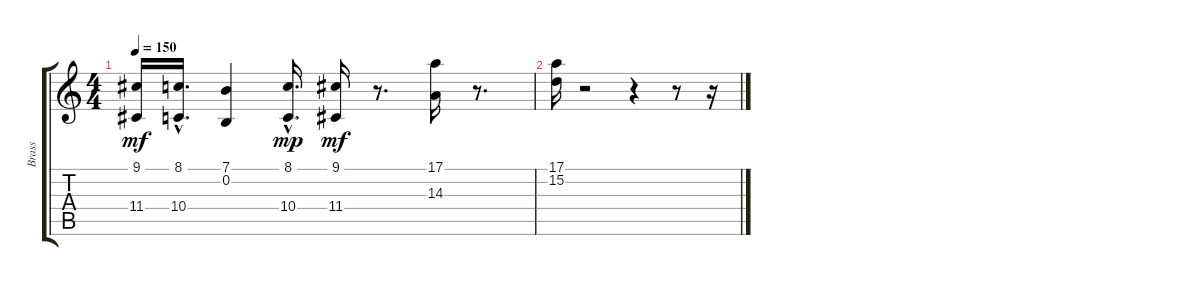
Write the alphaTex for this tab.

\track ("Brass" "Brass") {instrument brasssection}
\staff {score tabs}
\tuning (E4 B3 G3 D3 A2 E2) {hide}
\ts (4 4)
\tempo 150
\clef g2
\ks c
(9.1 11.4).16{dy mf} (8.1{hac} 10.4{hac}).16{d} (7.1 0.2).4 (8.1{hac} 10.4{hac}).16{d dy mp} (9.1 11.4).16{dy mf} r.8{d} (17.1 14.3).16 r.8{d} |
(17.1 15.2).16 r.2 r.4 r.8 r.16
